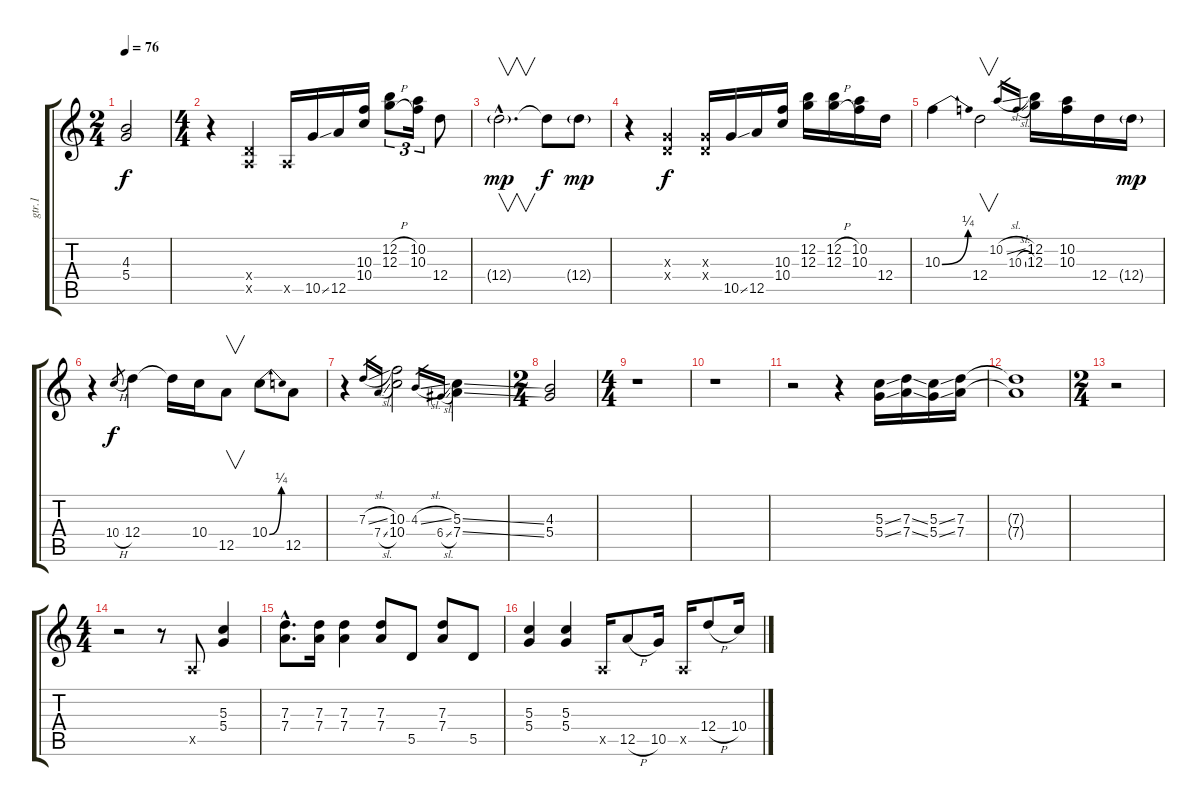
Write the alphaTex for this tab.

\track ("gtr.1" "gtr.1") {instrument electricguitarclean}
\staff {score tabs}
\tuning (E4 B3 G3 D3 A2 E2) {hide}
\ts (2 4)
\tempo 76
\clef g2
\ks c
(4.3 5.4).2{dy f} |
\ts (4 4)
r.4 (0.4{x} 0.5{x}).4 0.5{x}.16 10.5{ss}.16 12.5.16 (10.3 10.4).16 (12.2{h} 12.3{h}).8{tu (3 2)} (10.2 10.3).16{tu (3 2)} 12.4.8 |
12.4{g hac}.2{v d dy mp} 12.4{t}.8{dy f} 12.4{g}.8{dy mp} |
r.4 (0.3{x} 0.4{x}).4{dy f} (0.3{x} 0.4{x}).16 10.5{ss}.16 12.5.16 (10.3 10.4).16 (12.2 12.3).16 (12.2{h} 12.3{h}).16 (10.2 10.3).16 12.4.16 |
10.3{be (bend 0 0 60 1)}.4 12.4.2{v} 10.2{sl}.16{gr} 10.3{sl}.16{gr} (12.2 12.3).16 (10.2 10.3).16 12.4.16 12.4{g}.16{dy mp} |
r.4 10.4{h}.8{gr dy f} 12.4.4 12.4{t}.16 10.4.16 12.5.8{v} 10.4{be (bend 0 0 60 1)}.8 12.5.8 |
r.4 7.3{sl}.16{gr} 7.4{sl}.16{gr} (10.3 10.4).2 4.3{sl}.16{gr} 6.4{sl}.16{gr} (5.3{ss} 7.4{ss}).4 |
\ts (2 4)
(4.3 5.4).2 |
\ts (4 4)
r.1 |
r.1 |
r.2 r.4 (5.3{ss} 5.4{ss}).16 (7.3{ss} 7.4{ss}).16 (5.3{ss} 5.4{ss}).16 (7.3 7.4).16 |
(7.3{t} 7.4{t}).1 |
\ts (2 4)
r.2 |
\ts (4 4)
r.2 r.8 0.5{x}.8 (5.3 5.4).4 |
(7.3{hac} 7.4{hac}).8{d} (7.3 7.4).16 (7.3 7.4).4 (7.3 7.4).8 5.5.8 (7.3 7.4).8 5.5.8 |
(5.3 5.4).4 (5.3 5.4).4 0.5{x}.16 12.5{h}.8 10.5.16 0.5{x}.16 12.4{h}.8 10.4.16
